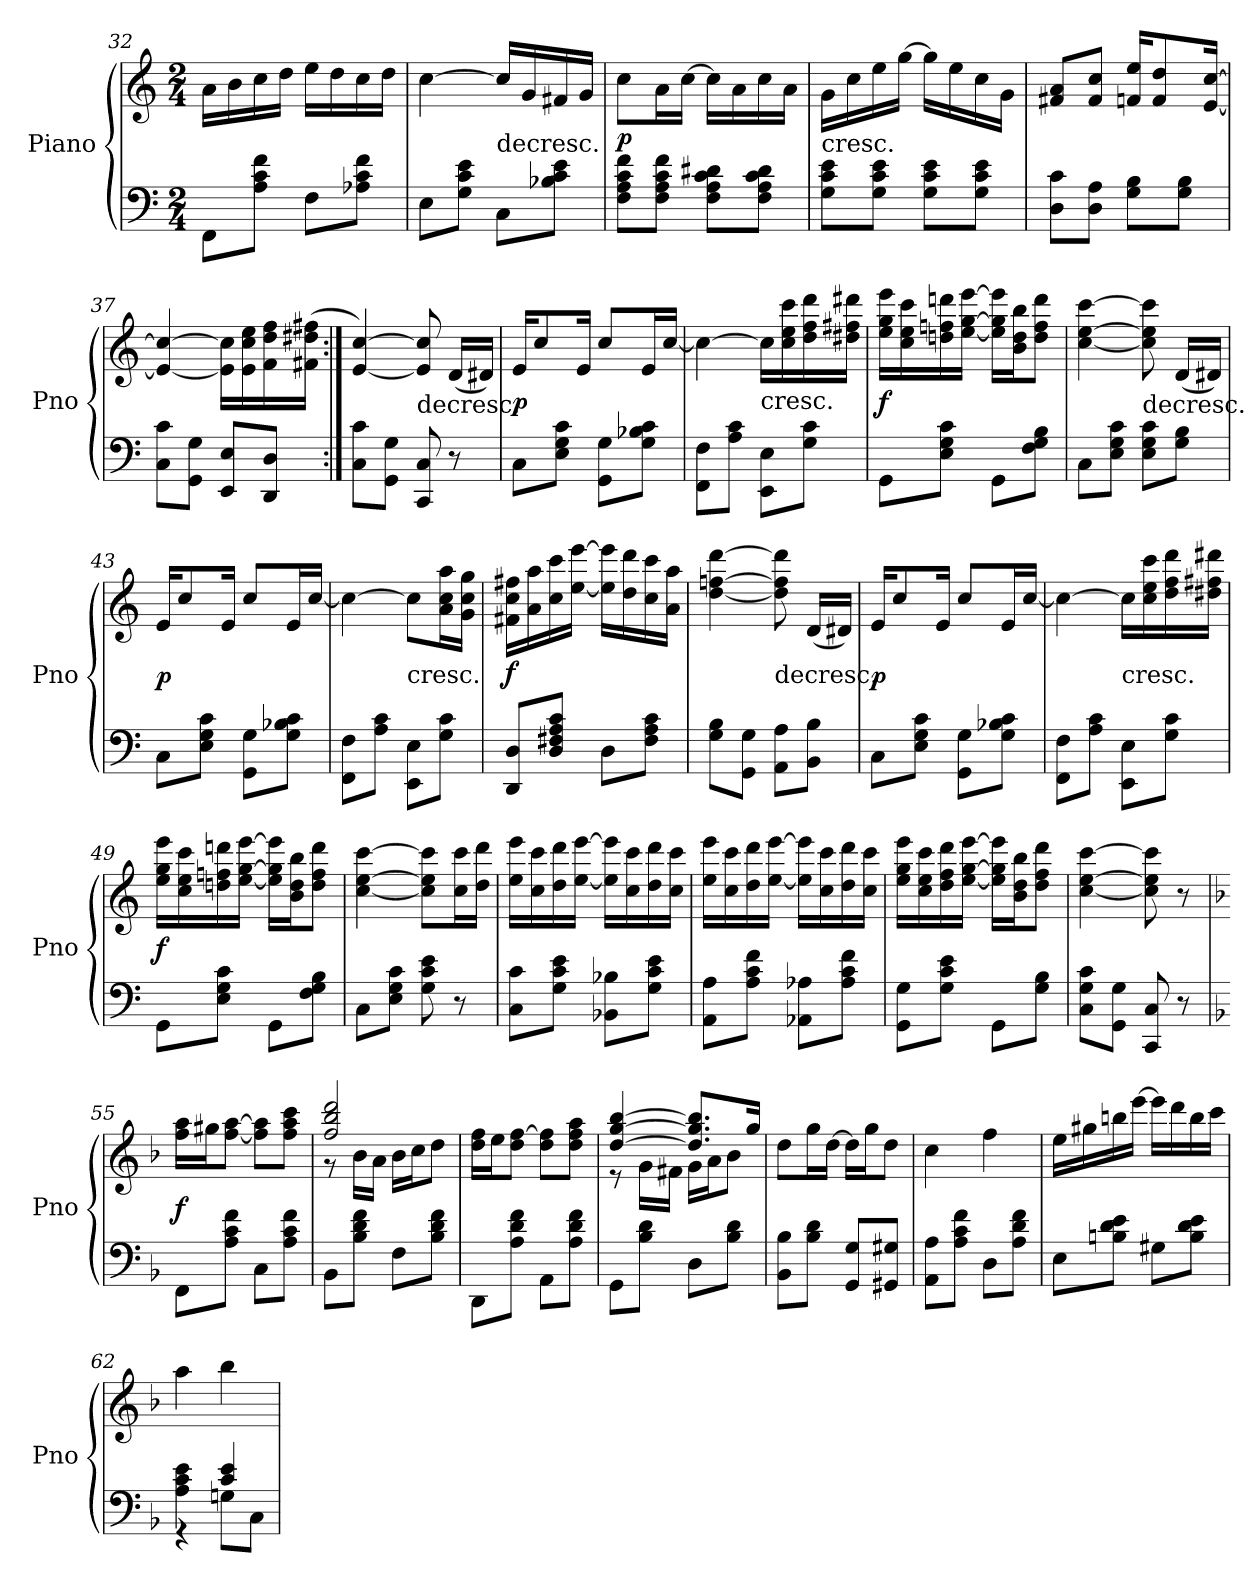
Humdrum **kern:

**kern	**kern	**dynam
*part1	*part1	*part1
*staff2	*staff1	*staff1/2
*I"Piano	*	*
*I'Pno	*	*
*clefF4	*clefG2	*
*k[]	*k[]	*
*M2/4	*M2/4	*
=32	=32	=32
8FF\L	16a\LL	.
.	16b\	.
8A\ 8c\ 8f\J	16cc\	.
.	16dd\JJ	.
8F\L	16ee\LL	.
.	16dd\	.
8A-X\ 8c\ 8f\J	16cc\	.
.	16dd\JJ	.
=33	=33	=33
8E\L	[4cc\	.
8G\ 8c\ 8e\J	.	.
!	!LO:TX:c:t=decresc.	!
8C\L	16cc/LL]	.
.	16g/	.
8B-X\ 8c\ 8e\J	16f#X/	.
.	16g/JJ	.
=34	=34	=34
8F\ 8A\ 8c\ 8f\L	8cc\L	p
8F\ 8A\ 8c\ 8f\J	16a\L	.
.	[16cc\JJ	.
8F\ 8A\ 8c\ 8d#X\L	16cc\LL]	.
.	16a\	.
8F\ 8A\ 8c\ 8d#\J	16cc\	.
.	16a\JJ	.
=35	=35	=35
!	!LO:TX:c:t=cresc.	!
8G\ 8c\ 8e\L	16g\LL	.
.	16cc\	.
8G\ 8c\ 8e\J	16ee\	.
.	[16gg\JJ	.
8G\ 8c\ 8e\L	16gg\LL]	.
.	16ee\	.
8G\ 8c\ 8e\J	16cc\	.
.	16g\JJ	.
=36	=36	=36
8D\ 8c\L	8f#X/ 8a/L	.
8D\ 8A\J	8f#/ 8cc/J	.
8G\ 8B\L	16fn/ 16ee/KL	.
.	8f/ 8dd/	.
8G\ 8B\J	.	.
.	[16e/ [16cc/Jk	.
=37	=37	=37
8C\ 8c\L	4e_/ 4cc_/	.
8GG\ 8G\J	.	.
8EE/ 8E/L	16e]\ 16cc]\LL	.
.	16e\ 16cc\ 16ee\	.
8DD/ 8D/J	16f\ 16dd\ 16ff\	.
.	(16f#X\ 16dd#X\ 16ff#X\JJ	.
=38:|!	=38:|!	=38:|!
8C\ 8c\L	[4e/ [4cc/)	.
8GG\ 8G\J	.	.
!	!LO:TX:c:t=decresc.	!
8CC/ 8C/	8e]/ 8cc]/	.
8r	(16d/LL	.
.	16d#X/JJ)	.
=39	=39	=39
8C\L	16e/KL	p
.	8cc/	.
8E\ 8G\ 8c\J	.	.
.	16e/Jk	.
8GG\ 8G\L	8cc/L	.
8G\ 8B-X\ 8c\J	16e/L	.
.	[16cc/JJ	.
=40	=40	=40
8FF\ 8F\L	4cc\_	.
8A\ 8c\J	.	.
!	!LO:TX:c:t=cresc.	!
8EE\ 8E\L	16cc\LL]	.
.	16cc\ 16ee\ 16ccc\	.
8G\ 8c\J	16dd\ 16ff\ 16ddd\	.
.	16dd#X\ 16ff#X\ 16ddd#X\JJ	.
=41	=41	=41
8GG\L	16ee\ 16gg\ 16eee\LL	f
.	16cc\ 16ee\ 16ccc\	.
8E\ 8G\ 8c\J	16ddn\ 16ffn\ 16dddn\	.
.	[16ee\ [16gg\ [16eee\JJ	.
8GG\L	16ee]\ 16gg]\ 16eee]\LL	.
.	16b\ 16dd\ 16bb\J	.
8F\ 8G\ 8B\J	8dd\ 8ff\ 8ddd\J	.
=42	=42	=42
8C\L	[4cc\ [4ee\ [4ccc\	.
8E\ 8G\ 8c\J	.	.
!	!LO:TX:c:t=decresc.	!
8E\ 8G\ 8c\L	8cc]\ 8ee]\ 8ccc]\	.
8G\ 8B\J	(16d/LL	.
.	16d#X/JJ)	.
=43	=43	=43
8C\L	16e/KL	p
.	8cc/	.
8E\ 8G\ 8c\J	.	.
.	16e/Jk	.
8GG\ 8G\L	8cc/L	.
8G\ 8B-X\ 8c\J	16e/L	.
.	[16cc/JJ	.
=44	=44	=44
8FF\ 8F\L	4cc\_	.
8A\ 8c\J	.	.
!	!LO:TX:c:t=cresc.	!
8EE\ 8E\L	8cc\L]	.
8G\ 8c\J	16a\ 16cc\ 16aa\L	.
.	16g\ 16cc\ 16gg\JJ	.
=45	=45	=45
8DD/ 8D/L	16f#X\ 16cc\ 16ff#X\LL	f
.	16a\ 16aa\	.
8D/ 8F#X/ 8A/ 8c/J	16cc\ 16ccc\	.
.	[16ee\ [16eee\JJ	.
8D\L	16ee]\ 16eee]\LL	.
.	16dd\ 16ddd\	.
8F#\ 8A\ 8c\J	16cc\ 16ccc\	.
.	16a\ 16aa\JJ	.
=46	=46	=46
8G\ 8B\L	[4dd\ [4ffn\ [4ddd\	.
8GG\ 8G\J	.	.
!	!LO:TX:c:t=decresc.	!
8AA\ 8A\L	8dd]\ 8ff]\ 8ddd]\	.
8BB\ 8B\J	(16d/LL	.
.	16d#X/JJ)	.
=47	=47	=47
8C\L	16e/KL	p
.	8cc/	.
8E\ 8G\ 8c\J	.	.
.	16e/Jk	.
8GG\ 8G\L	8cc/L	.
8G\ 8B-X\ 8c\J	16e/L	.
.	[16cc/JJ	.
=48	=48	=48
8FF\ 8F\L	4cc\_	.
8A\ 8c\J	.	.
!	!LO:TX:c:t=cresc.	!
8EE\ 8E\L	16cc\LL]	.
.	16cc\ 16ee\ 16ccc\	.
8G\ 8c\J	16dd\ 16ff\ 16ddd\	.
.	16dd#X\ 16ff#X\ 16ddd#X\JJ	.
=49	=49	=49
8GG\L	16ee\ 16gg\ 16eee\LL	f
.	16cc\ 16ee\ 16ccc\	.
8E\ 8G\ 8c\J	16ddn\ 16ffn\ 16dddn\	.
.	[16ee\ [16gg\ [16eee\JJ	.
8GG\L	16ee]\ 16gg]\ 16eee]\LL	.
.	16b\ 16dd\ 16bb\J	.
8F\ 8G\ 8B\J	8dd\ 8ff\ 8ddd\J	.
=50	=50	=50
8C\L	[4cc\ [4ee\ [4ccc\	.
8E\ 8G\ 8c\J	.	.
8G\ 8c\ 8e\	8cc]\ 8ee]\ 8ccc]\L	.
8r	16cc\ 16ccc\L	.
.	16dd\ 16ddd\JJ	.
=51	=51	=51
8C\ 8c\L	16ee\ 16eee\LL	.
.	16cc\ 16ccc\	.
8G\ 8c\ 8e\J	16dd\ 16ddd\	.
.	[16ee\ [16eee\JJ	.
8BB-X\ 8B-X\L	16ee]\ 16eee]\LL	.
.	16cc\ 16ccc\	.
8G\ 8c\ 8e\J	16dd\ 16ddd\	.
.	16cc\ 16ccc\JJ	.
=52	=52	=52
8AA\ 8A\L	16ee\ 16eee\LL	.
.	16cc\ 16ccc\	.
8A\ 8c\ 8f\J	16dd\ 16ddd\	.
.	[16ee\ [16eee\JJ	.
8AA-X\ 8A-X\L	16ee]\ 16eee]\LL	.
.	16cc\ 16ccc\	.
8A-\ 8c\ 8f\J	16dd\ 16ddd\	.
.	16cc\ 16ccc\JJ	.
=53	=53	=53
8GG\ 8G\L	16ee\ 16gg\ 16eee\LL	.
.	16cc\ 16ee\ 16ccc\	.
8G\ 8c\ 8e\J	16dd\ 16ff\ 16ddd\	.
.	[16ee\ [16gg\ [16eee\JJ	.
8GG\L	16ee]\ 16gg]\ 16eee]\LL	.
.	16b\ 16dd\ 16bb\J	.
8G\ 8B\J	8dd\ 8ff\ 8ddd\J	.
=54	=54	=54
8C\ 8G\ 8c\L	[4cc\ [4ee\ [4ccc\	.
8GG\ 8G\J	.	.
8CC/ 8C/	8cc]\ 8ee]\ 8ccc]\	.
8r	8r	.
=55	=55	=55
*k[b-]	*k[b-]	*
8FF\L	16ff\ 16aa\LL	f
.	16gg#X\J	.
8A\ 8c\ 8f\J	[8ff\ [8aa\J	.
8C\L	8ff]\ 8aa]\L	.
8A\ 8c\ 8f\J	8ff\ 8aa\ 8ccc\J	.
=56	=56	=56
*	*^	*
8BB-\L	2ff/ 2bb-/ 2ddd/	8r	.
8B-\ 8d\ 8f\J	.	16b-\LL	.
.	.	16a\JJ	.
8F\L	.	16b-\LL	.
.	.	16cc\J	.
8B-\ 8d\ 8f\J	.	8dd\J	.
*	*v	*v	*
=57	=57	=57
8DD\L	16dd\ 16ff\LL	.
.	16ee\J	.
8A\ 8d\ 8f\J	8dd\ [8ff\J	.
8AA\L	8dd\ 8ff]\L	.
8A\ 8d\ 8f\J	8dd\ 8ff\ 8aa\J	.
=58	=58	=58
*	*^	*
8GG\L	[4dd/ [4gg/ [4bb-/	8r	.
8B-\ 8d\J	.	16g\LL	.
.	.	16f#X\JJ	.
8D\L	8.dd]/ 8.gg]/ 8.bb-]/L	16g\LL	.
.	.	16a\J	.
8B-\ 8d\J	.	8b-\J	.
.	16gg/Jk	.	.
*	*v	*v	*
=59	=59	=59
8BB-\ 8B-\L	8dd\L	.
8B-\ 8d\J	16gg\L	.
.	[16dd\JJ	.
8GG/ 8G/L	16dd\LL]	.
.	16gg\J	.
8GG#X/ 8G#X/J	8dd\J	.
=60	=60	=60
8AA\ 8A\L	4cc\	.
8A\ 8c\ 8f\J	.	.
8D\L	4ff\	.
8A\ 8d\ 8f\J	.	.
=61	=61	=61
8E\L	16ee\LL	.
.	16gg#X\	.
8Bn\ 8d\ 8e\J	16bbn\	.
.	[16eee\JJ	.
8G#X\L	16eee\LL]	.
.	16ddd\	.
8B\ 8d\ 8e\J	16bb\	.
.	16ccc\JJ	.
=62	=62	=62
*^	*	*
4A\ 4c\ 4e\	4r	4aa\	.
4c/ 4e/	8Gn\L	4bb-\	.
.	8C\J	.	.
*v	*v	*	*
=	=	=
*-	*-	*-
